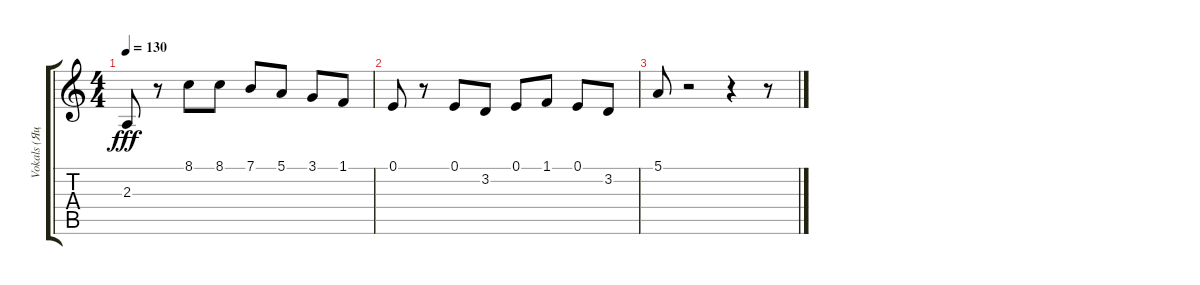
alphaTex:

\track ("Vokals (Яцына) " "Vokals (Яц") {instrument lead2sawtooth}
\staff {score tabs}
\tuning (E4 B3 G3 D3 A2 E2) {hide}
\ts (4 4)
\tempo 130
\clef g2
\ks c
2.3.8{dy fff} r.8 8.1.8 8.1.8 7.1.8 5.1.8 3.1.8 1.1.8 |
0.1.8 r.8 0.1.8 3.2.8 0.1.8 1.1.8 0.1.8 3.2.8 |
5.1.8 r.2 r.4 r.8
